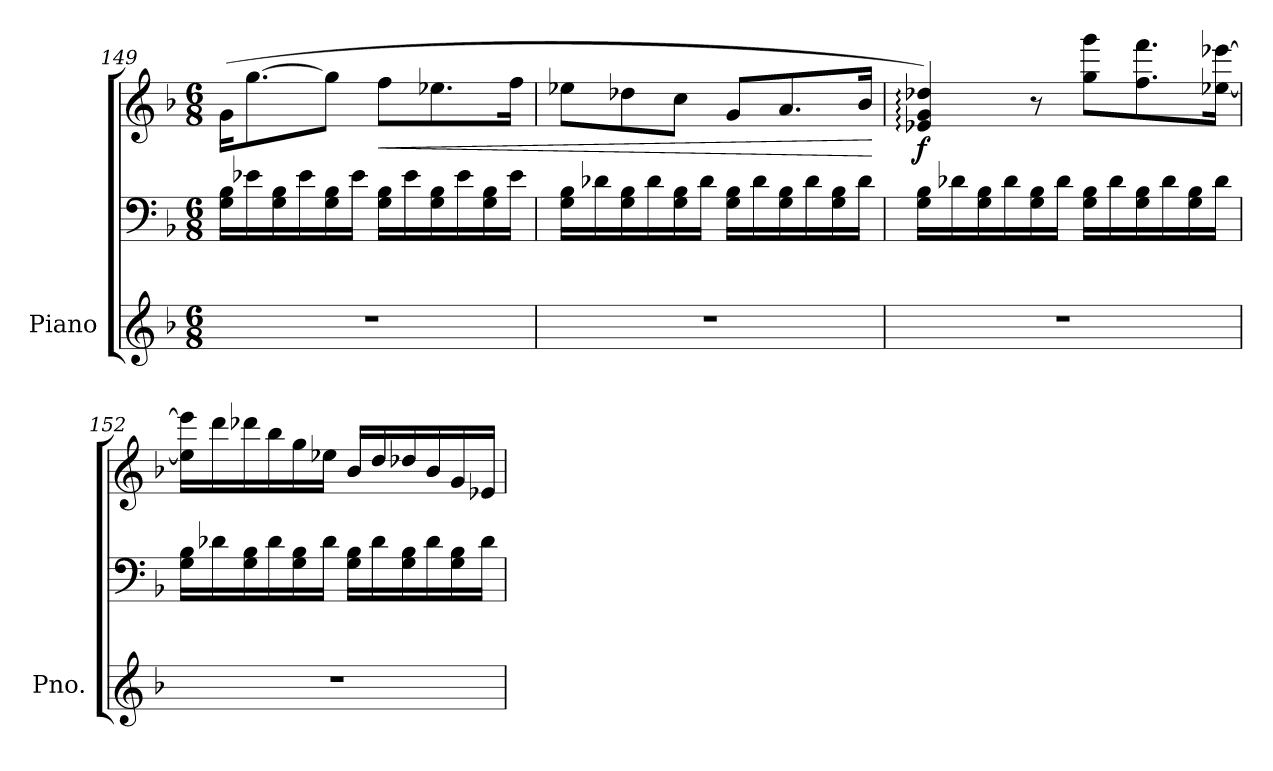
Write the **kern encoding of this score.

**kern	**kern	**kern	**dynam
*part1	*part1	*part1	*part1
*staff3	*staff2	*staff1	*staff1/2/3
*I"Piano	*	*	*
*I'Pno.	*	*	*
!!LO:PB:g=z
*clefG2	*clefF4	*clefG2	*
*k[b-]	*k[b-]	*k[b-]	*
*M6/8	*M6/8	*M6/8	*
=149	=149	=149	=149
2.r	16G\ 16B-\LL	(>16g\KL	.
.	16e-X\	[8.gg\	.
.	16G\ 16B-\	.	.
.	16e-\	.	.
.	16G\ 16B-\	8gg\J]	.
.	16e-\JJ	.	.
!	!	!	!LO:HP:b
.	16G\ 16B-\LL	8ff\L	<
.	16e-\	.	.
.	16G\ 16B-\	8.ee-X\	.
.	16e-\	.	.
.	16G\ 16B-\	.	.
.	16e-\JJ	16ff\Jk	.
=150	=150	=150	=150
2.r	16G\ 16B-\LL	8ee-X\L	.
.	16d-X\	.	.
.	16G\ 16B-\	8dd-X\	.
.	16d-\	.	.
.	16G\ 16B-\	8cc\J	.
.	16d-\JJ	.	.
.	16G\ 16B-\LL	8g/L	.
.	16d-\	.	.
.	16G\ 16B-\	8.a/	.
.	16d-\	.	.
.	16G\ 16B-\	.	.
.	16d-\JJ	16b-/Jk	.
.	.	.	[
=151	=151	=151	=151
!	!	!	!LO:DY:b
2.r	16G\ 16B-\LL	4e-X/: 4g/: 4dd-X/:)	f
.	16d-X\	.	.
.	16G\ 16B-\	.	.
.	16d-\	.	.
.	16G\ 16B-\	8r	.
.	16d-\JJ	.	.
.	16G\ 16B-\LL	8gg\ 8ggg\L	.
.	16d-\	.	.
.	16G\ 16B-\	8.ff\ 8.fff\	.
.	16d-\	.	.
.	16G\ 16B-\	.	.
.	16d-\JJ	[16ee-X\ [16eee-X\Jk	.
!!LO:LB:g=z
=152	=152	=152	=152
2.r	16G\ 16B-\LL	16ee-\] 16eee-\]LL	.
.	16d-X\	16ddd\	.
.	16G\ 16B-\	16ddd-X\	.
.	16d-\	16bb-\	.
.	16G\ 16B-\	16gg\	.
.	16d-\JJ	16ee-X\JJ	.
.	16G\ 16B-\LL	16b-/LL	.
.	16d-\	16dd/	.
.	16G\ 16B-\	16dd-X/	.
.	16d-\	16b-/	.
.	16G\ 16B-\	16g/	.
.	16d-\JJ	16e-X/JJ	.
=	=	=	=
*-	*-	*-	*-
